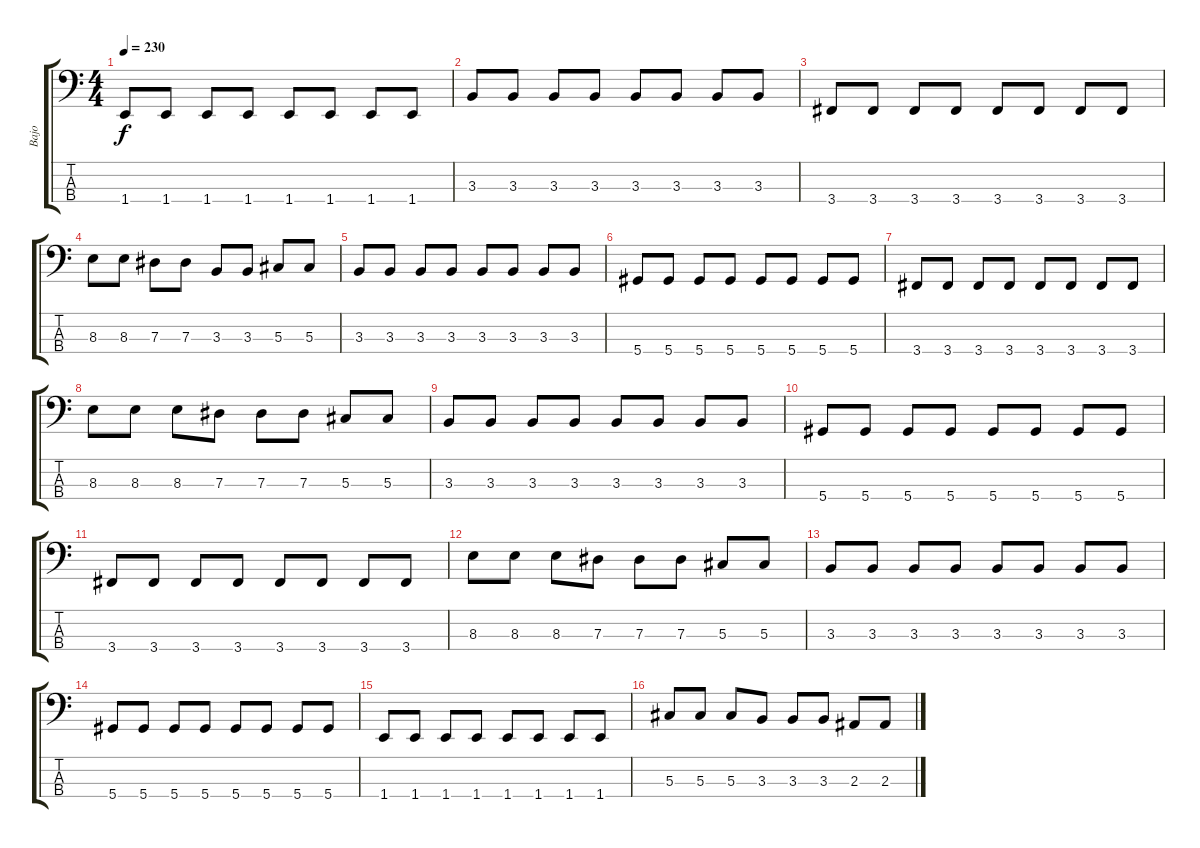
\track ("Bajo" "Bajo") {instrument electricbasspick}
\staff {score tabs}
\tuning (Gb2 Db2 Ab1 Eb1) {hide}
\ts (4 4)
\tempo 230
\clef f4
\ks c
1.4.8{dy f} 1.4.8 1.4.8 1.4.8 1.4.8 1.4.8 1.4.8 1.4.8 |
3.3.8 3.3.8 3.3.8 3.3.8 3.3.8 3.3.8 3.3.8 3.3.8 |
3.4.8 3.4.8 3.4.8 3.4.8 3.4.8 3.4.8 3.4.8 3.4.8 |
8.3.8 8.3.8 7.3.8 7.3.8 3.3.8 3.3.8 5.3.8 5.3.8 |
3.3.8 3.3.8 3.3.8 3.3.8 3.3.8 3.3.8 3.3.8 3.3.8 |
5.4.8 5.4.8 5.4.8 5.4.8 5.4.8 5.4.8 5.4.8 5.4.8 |
3.4.8 3.4.8 3.4.8 3.4.8 3.4.8 3.4.8 3.4.8 3.4.8 |
8.3.8 8.3.8 8.3.8 7.3.8 7.3.8 7.3.8 5.3.8 5.3.8 |
3.3.8 3.3.8 3.3.8 3.3.8 3.3.8 3.3.8 3.3.8 3.3.8 |
5.4.8 5.4.8 5.4.8 5.4.8 5.4.8 5.4.8 5.4.8 5.4.8 |
3.4.8 3.4.8 3.4.8 3.4.8 3.4.8 3.4.8 3.4.8 3.4.8 |
8.3.8 8.3.8 8.3.8 7.3.8 7.3.8 7.3.8 5.3.8 5.3.8 |
3.3.8 3.3.8 3.3.8 3.3.8 3.3.8 3.3.8 3.3.8 3.3.8 |
5.4.8 5.4.8 5.4.8 5.4.8 5.4.8 5.4.8 5.4.8 5.4.8 |
1.4.8 1.4.8 1.4.8 1.4.8 1.4.8 1.4.8 1.4.8 1.4.8 |
5.3.8 5.3.8 5.3.8 3.3.8 3.3.8 3.3.8 2.3.8 2.3.8
